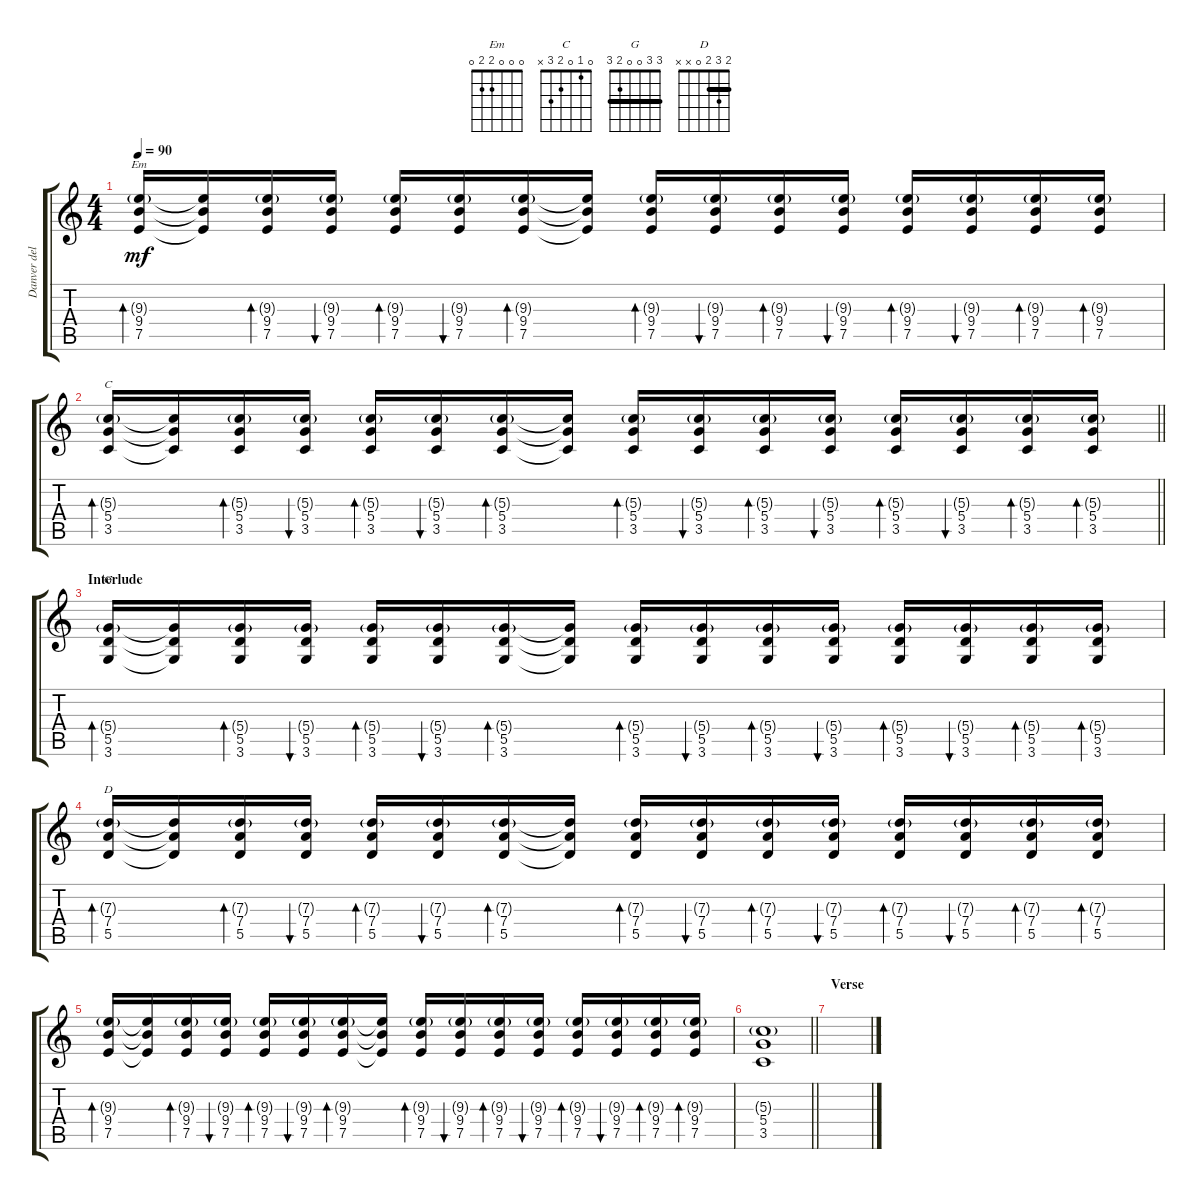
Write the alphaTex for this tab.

\track ("Danver del Rosario's Guitar (Overdriven)" "Danver del") {instrument overdrivenguitar}
\staff {score tabs}
\tuning (E4 B3 G3 D3 A2 E2) {hide}
\chord ("Em" 0 0 0 2 2 0)
\chord ("C" 0 1 0 2 3 x)
\chord ("G" 3 3 0 0 2 3) {barre 3}
\chord ("D" 2 3 2 0 x x) {barre 2}
\ts (4 4)
\tempo 90
\clef g2
\ks c
(9.3{g} 9.4 7.5).16{bd 30 ch "Em" dy mf} (9.3{t} 9.4{t} 7.5{t}).16 (9.3{g} 9.4 7.5).16{bd 30} (9.3{g} 9.4 7.5).16{bu 30} (9.3{g} 9.4 7.5).16{bd 30} (9.3{g} 9.4 7.5).16{bu 30} (9.3{g} 9.4 7.5).16{bd 30} (9.3{t} 9.4{t} 7.5{t}).16 (9.3{g} 9.4 7.5).16{bd 30} (9.3{g} 9.4 7.5).16{bu 30} (9.3{g} 9.4 7.5).16{bd 30} (9.3{g} 9.4 7.5).16{bu 30} (9.3{g} 9.4 7.5).16{bd 30} (9.3{g} 9.4 7.5).16{bu 30} (9.3{g} 9.4 7.5).16{bd 30} (9.3{g} 9.4 7.5).16{bd 30} |
\barLineRight lightlight
(5.3{g} 5.4 3.5).16{bd 30 ch "C"} (5.3{t} 5.4{t} 3.5{t}).16 (5.3{g} 5.4 3.5).16{bd 30} (5.3{g} 5.4 3.5).16{bu 30} (5.3{g} 5.4 3.5).16{bd 30} (5.3{g} 5.4 3.5).16{bu 30} (5.3{g} 5.4 3.5).16{bd 30} (5.3{t} 5.4{t} 3.5{t}).16 (5.3{g} 5.4 3.5).16{bd 30} (5.3{g} 5.4 3.5).16{bu 30} (5.3{g} 5.4 3.5).16{bd 30} (5.3{g} 5.4 3.5).16{bu 30} (5.3{g} 5.4 3.5).16{bd 30} (5.3{g} 5.4 3.5).16{bu 30} (5.3{g} 5.4 3.5).16{bd 30} (5.3{g} 5.4 3.5).16{bd 30} |
\section ("" "Interlude")
(5.4{g} 5.5 3.6).16{bd 30 ch "G"} (5.4{t} 5.5{t} 3.6{t}).16 (5.4{g} 5.5 3.6).16{bd 30} (5.4{g} 5.5 3.6).16{bu 30} (5.4{g} 5.5 3.6).16{bd 30} (5.4{g} 5.5 3.6).16{bu 30} (5.4{g} 5.5 3.6).16{bd 30} (5.4{t} 5.5{t} 3.6{t}).16 (5.4{g} 5.5 3.6).16{bd 30} (5.4{g} 5.5 3.6).16{bu 30} (5.4{g} 5.5 3.6).16{bd 30} (5.4{g} 5.5 3.6).16{bu 30} (5.4{g} 5.5 3.6).16{bd 30} (5.4{g} 5.5 3.6).16{bu 30} (5.4{g} 5.5 3.6).16{bd 30} (5.4{g} 5.5 3.6).16{bd 30} |
(7.3{g} 7.4 5.5).16{bd 30 ch "D"} (7.3{t} 7.4{t} 5.5{t}).16 (7.3{g} 7.4 5.5).16{bd 30} (7.3{g} 7.4 5.5).16{bu 30} (7.3{g} 7.4 5.5).16{bd 30} (7.3{g} 7.4 5.5).16{bu 30} (7.3{g} 7.4 5.5).16{bd 30} (7.3{t} 7.4{t} 5.5{t}).16 (7.3{g} 7.4 5.5).16{bd 30} (7.3{g} 7.4 5.5).16{bu 30} (7.3{g} 7.4 5.5).16{bd 30} (7.3{g} 7.4 5.5).16{bu 30} (7.3{g} 7.4 5.5).16{bd 30} (7.3{g} 7.4 5.5).16{bu 30} (7.3{g} 7.4 5.5).16{bd 30} (7.3{g} 7.4 5.5).16{bd 30} |
(9.3{g} 9.4 7.5).16{bd 30} (9.3{t} 9.4{t} 7.5{t}).16 (9.3{g} 9.4 7.5).16{bd 30} (9.3{g} 9.4 7.5).16{bu 30} (9.3{g} 9.4 7.5).16{bd 30} (9.3{g} 9.4 7.5).16{bu 30} (9.3{g} 9.4 7.5).16{bd 30} (9.3{t} 9.4{t} 7.5{t}).16 (9.3{g} 9.4 7.5).16{bd 30} (9.3{g} 9.4 7.5).16{bu 30} (9.3{g} 9.4 7.5).16{bd 30} (9.3{g} 9.4 7.5).16{bu 30} (9.3{g} 9.4 7.5).16{bd 30} (9.3{g} 9.4 7.5).16{bu 30} (9.3{g} 9.4 7.5).16{bd 30} (9.3{g} 9.4 7.5).16{bd 30} |
\barLineRight lightlight
(5.3{g} 5.4 3.5).1 |
\section ("" "Verse")
